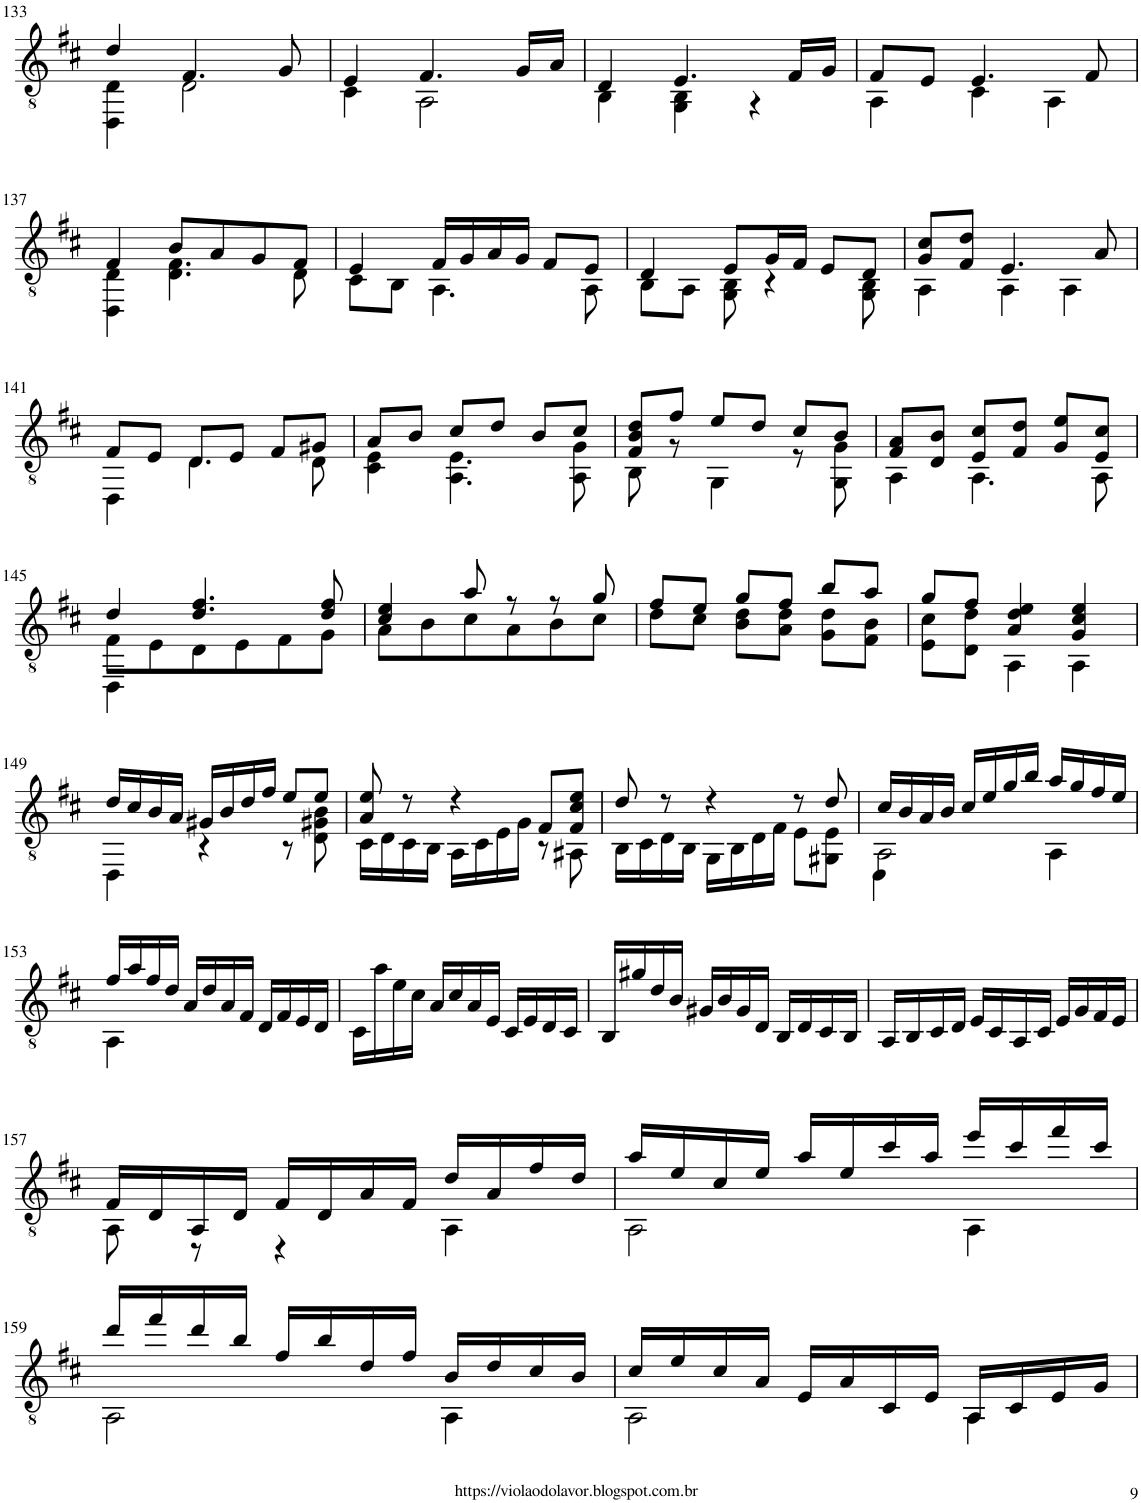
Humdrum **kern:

**kern
*part1
*staff1
*I"Classical Guitar
*I'Guit.
!!LO:PB:g=z
*clefGv2
*k[f#c#]
*M3/4
=133
*^
4d/	4DD\ 4D\
4.F#/	2D\
8G/	.
=134	=134
4E/	4C#\
4.F#/	2AA\
16G/LL	.
16A/JJ	.
=135	=135
4D/	4BB\
4.E/	4GG\ 4BB\
.	4r
16F#/LL	.
16G/JJ	.
=136	=136
8F#/L	4AA\
8E/J	.
4.E/	4C#\
.	4AA\
8F#/	.
!!LO:LB:g=z	!!
=137	=137
4F#/	4DD\ 4D\
8B/L	4.D\ 4.F#\
8A/	.
8G/	.
8F#/J	8D\
=138	=138
4E/	8C#\L
.	8BB\J
16F#/LL	4.AA\
16G/	.
16A/	.
16G/JJ	.
8F#/L	.
8E/J	8AA\
=139	=139
4D/	8BB\L
.	8AA\J
8E/L	8GG\ 8BB\
16G/L	4r
16F#/JJ	.
8E/L	.
8D/J	8GG\ 8BB\
=140	=140
8G/ 8c#/L	4AA\
8F#/ 8d/J	.
4.E/	4AA\
.	4AA\
8A/	.
!!LO:LB:g=z	!!
=141	=141
8F#/L	4DD\
8E/J	.
8D/L	4.D\
8E/J	.
8F#/L	.
8G#X/J	8D\
=142	=142
8A/L	4C#\ 4E\
8B/J	.
8c#/L	4.AA\ 4.E\
8d/J	.
8B/L	.
8c#/J	8AA\ 8G\
=143	=143
8F#/ 8B/ 8d/L	8BB\
8f#/J	8r
8e/L	4GG\
8d/J	.
8c#/L	8r
8B/J	8GG\ 8G\
=144	=144
8F#/ 8A/L	4AA\
8D/ 8B/J	.
8E/ 8c#/L	4.AA\
8F#/ 8d/J	.
8G/ 8e/L	.
8E/ 8c#/J	8AA\
!!LO:LB:g=z	!!
=145	=145
*	*^
4d/	4DD\	8F#\L
.	.	8E\
4.d/ 4.f#/	2ryy	8D\
.	.	8E\
.	.	8F#\
8d/ 8f#/	.	8G\J
*	*v	*v
=146	=146
4c#/ 4e/	8A\L
.	8B\
8a/	8c#\
8r	8A\
8r	8B\
8g/	8c#\J
=147	=147
8f#/L	8d\L
8e/J	8c#\J
8g/L	8B\ 8d\L
8f#/J	8A\ 8d\J
8b/L	8G\ 8d\L
8a/J	8F#\ 8B\J
=148	=148
8g/L	8E\ 8c#\L
8f#/J	8D\ 8d\J
4A/ 4d/ 4e/	4AA\
4G/ 4c#/ 4e/	4AA\
!!LO:LB:g=z	!!
=149	=149
16d/LL	4DD\
16c#/	.
16B/	.
16A/JJ	.
16G#X/LL	4r
16B/	.
16d/	.
16f#/JJ	.
8e/L	8r
8e/J	8D\ 8G#X\ 8B\
=150	=150
8A/ 8e/	16C#\LL
.	16D\
8r	16C#\
.	16BB\JJ
4r	16AA\LL
.	16C#\
.	16E\
.	16G\JJ
8F#/L	8r
8F#/ 8c#/ 8e/J	8AA#X\
=151	=151
8d/	16BB\LL
.	16C#\
8r	16D\
.	16BB\JJ
4r	16GG\LL
.	16BB\
.	16D\
.	16F#\JJ
8r	8E\L
8d/	8GG#X\ 8E\J
=152	=152
*	*^
16c#/LL	2AA\	4E\
16B/	.	.
16A/	.	.
16B/JJ	.	.
16c#/LL	.	2ryy
16e/	.	.
16g/	.	.
16b/JJ	.	.
16a/LL	4AA\	.
16g/	.	.
16f#/	.	.
16e/JJ	.	.
*	*v	*v
!!LO:LB:g=z
=153	=153
16f#/LL	4AA\
16a/	.
16f#/	.
16d/JJ	.
16A/LL	2ryy
16d/	.
16A/	.
16F#/JJ	.
16D/LL	.
16F#/	.
16E/	.
16D/JJ	.
*v	*v
=154
16C#\LL
16a\
16e\
16c#\JJ
16A/LL
16c#/
16A/
16E/JJ
16C#/LL
16E/
16D/
16C#/JJ
=155
16BB/LL
16g#X/
16d/
16B/JJ
16G#X/LL
16B/
16G#/
16D/JJ
16BB/LL
16D/
16C#/
16BB/JJ
=156
16AA/LL
16BB/
16C#/
16D/JJ
16E/LL
16C#/
16AA/
16C#/JJ
16E/LL
16G/
16F#/
16E/JJ
!!LO:LB:g=z
=157
*^
16F#/LL	8AA\
16D/	.
16AA/	8r
16D/JJ	.
16F#/LL	4r
16D/	.
16A/	.
16F#/JJ	.
16d/LL	4AA\
16A/	.
16f#/	.
16d/JJ	.
=158	=158
16a/LL	2AA\
16e/	.
16c#/	.
16e/JJ	.
16a/LL	.
16e/	.
16cc#/	.
16a/JJ	.
16ee/LL	4AA\
16cc#/	.
16ff#/	.
16cc#/JJ	.
!!LO:LB:g=z	!!
=159	=159
16dd/LL	2AA\
16ff#/	.
16dd/	.
16b/JJ	.
16f#/LL	.
16b/	.
16d/	.
16f#/JJ	.
16B/LL	4AA\
16d/	.
16c#/	.
16B/JJ	.
=160	=160
16c#/LL	2AA\
16e/	.
16c#/	.
16A/JJ	.
16E/LL	.
16A/	.
16C#/	.
16E/JJ	.
16AA/LL	4AA\
16C#/	.
16E/	.
16G/JJ	.
*v	*v
=
*-
